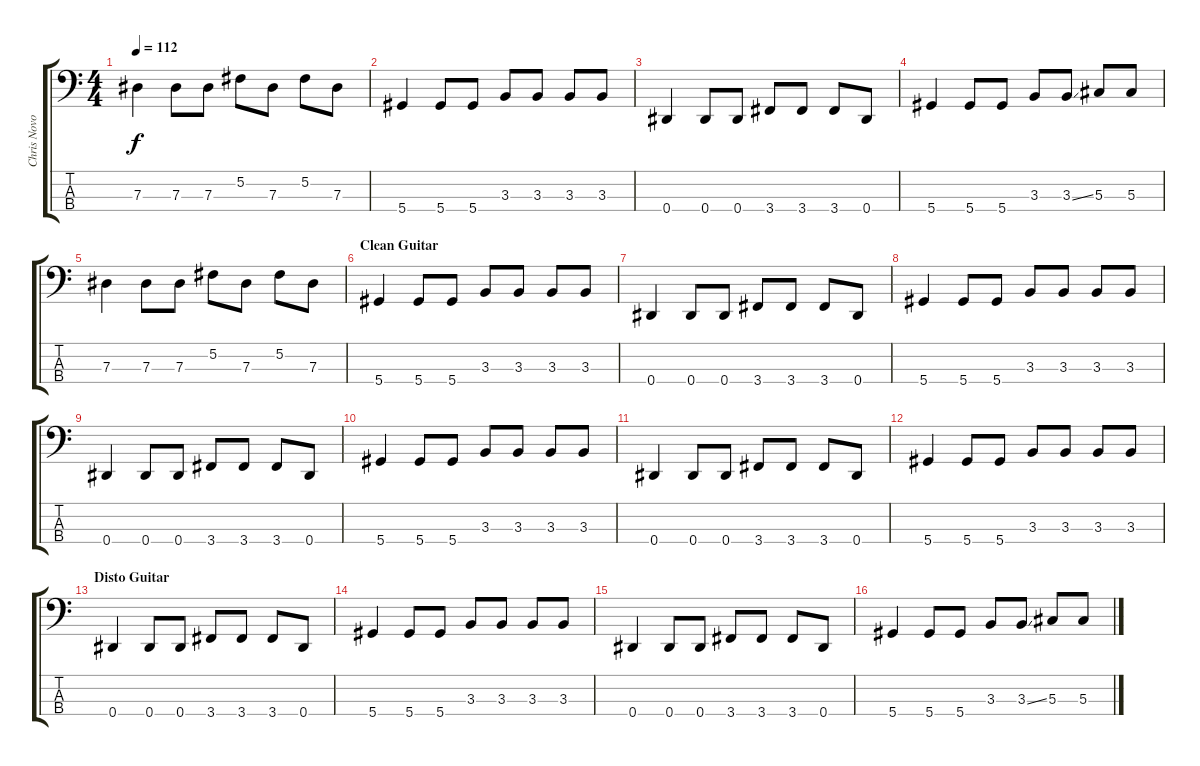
\track ("Chris Novoselic (Bass)" "Chris Novo") {instrument electricbassfinger}
\staff {score tabs}
\tuning (Gb2 Db2 Ab1 Eb1) {hide}
\ts (4 4)
\tempo 112
\clef f4
\ks c
7.3.4{dy f} 7.3.8 7.3.8 5.2.8 7.3.8 5.2.8 7.3.8 |
5.4.4 5.4.8 5.4.8 3.3.8 3.3.8 3.3.8 3.3.8 |
0.4.4 0.4.8 0.4.8 3.4.8 3.4.8 3.4.8 0.4.8 |
5.4.4 5.4.8 5.4.8 3.3.8 3.3{ss}.8 5.3.8 5.3.8 |
7.3.4 7.3.8 7.3.8 5.2.8 7.3.8 5.2.8 7.3.8 |
\section ("" "Clean Guitar")
5.4.4 5.4.8 5.4.8 3.3.8 3.3.8 3.3.8 3.3.8 |
0.4.4 0.4.8 0.4.8 3.4.8 3.4.8 3.4.8 0.4.8 |
5.4.4 5.4.8 5.4.8 3.3.8 3.3.8 3.3.8 3.3.8 |
0.4.4 0.4.8 0.4.8 3.4.8 3.4.8 3.4.8 0.4.8 |
5.4.4 5.4.8 5.4.8 3.3.8 3.3.8 3.3.8 3.3.8 |
0.4.4 0.4.8 0.4.8 3.4.8 3.4.8 3.4.8 0.4.8 |
5.4.4 5.4.8 5.4.8 3.3.8 3.3.8 3.3.8 3.3.8 |
\section ("" "Disto Guitar")
0.4.4 0.4.8 0.4.8 3.4.8 3.4.8 3.4.8 0.4.8 |
5.4.4 5.4.8 5.4.8 3.3.8 3.3.8 3.3.8 3.3.8 |
0.4.4 0.4.8 0.4.8 3.4.8 3.4.8 3.4.8 0.4.8 |
5.4.4 5.4.8 5.4.8 3.3.8 3.3{ss}.8 5.3.8 5.3.8
